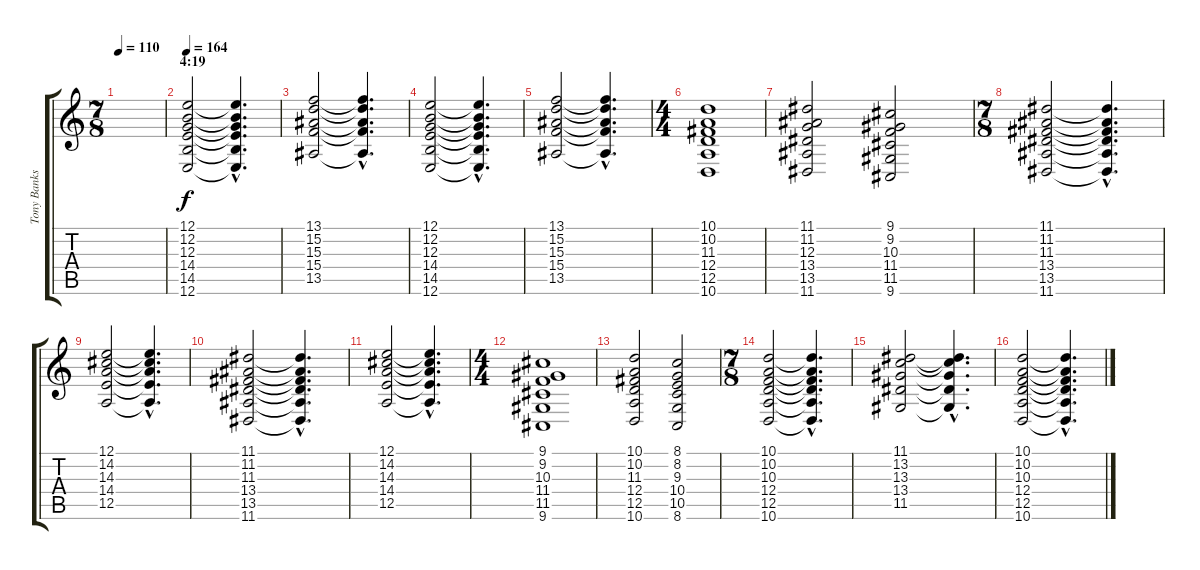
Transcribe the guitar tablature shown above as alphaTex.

\track ("Tony Banks (keyboards)" "Tony Banks") {instrument drawbarorgan}
\staff {score tabs}
\tuning (E4 B3 G3 D3 A2 E2) {hide}
\ts (7 8)
\tempo 110
\clef g2
\ks c
|
\section ("" "4:19")
\tempo 164
(12.1 12.2 12.3 14.4 14.5 12.6).2{instrument drawbarorgan} (12.1{hac t} 12.2{hac t} 12.3{hac t} 14.4{hac t} 14.5{hac t} 12.6{hac t}).4{d} |
(13.1 15.2 15.3 15.4 13.5).2 (13.1{hac t} 15.2{hac t} 15.3{hac t} 15.4{hac t} 13.5{hac t}).4{d} |
(12.1 12.2 12.3 14.4 14.5 12.6).2 (12.1{hac t} 12.2{hac t} 12.3{hac t} 14.4{hac t} 14.5{hac t} 12.6{hac t}).4{d} |
(13.1 15.2 15.3 15.4 13.5).2 (13.1{hac t} 15.2{hac t} 15.3{hac t} 15.4{hac t} 13.5{hac t}).4{d} |
\ts (4 4)
(10.1 10.2 11.3 12.4 12.5 10.6).1 |
(11.1 11.2 12.3 13.4 13.5 11.6).2 (9.1 9.2 10.3 11.4 11.5 9.6).2 |
\ts (7 8)
(11.1 11.2 11.3 13.4 13.5 11.6).2 (11.1{hac t} 11.2{hac t} 11.3{hac t} 13.4{hac t} 13.5{hac t} 11.6{hac t}).4{d} |
(12.1 14.2 14.3 14.4 12.5).2 (12.1{hac t} 14.2{hac t} 14.3{hac t} 14.4{hac t} 12.5{hac t}).4{d} |
(11.1 11.2 11.3 13.4 13.5 11.6).2 (11.1{hac t} 11.2{hac t} 11.3{hac t} 13.4{hac t} 13.5{hac t} 11.6{hac t}).4{d} |
(12.1 14.2 14.3 14.4 12.5).2 (12.1{hac t} 14.2{hac t} 14.3{hac t} 14.4{hac t} 12.5{hac t}).4{d} |
\ts (4 4)
(9.1 9.2 10.3 11.4 11.5 9.6).1 |
(10.1 10.2 11.3 12.4 12.5 10.6).2 (8.1 8.2 9.3 10.4 10.5 8.6).2 |
\ts (7 8)
(10.1 10.2 10.3 12.4 12.5 10.6).2 (10.1{hac t} 10.2{hac t} 10.3{hac t} 12.4{hac t} 12.5{hac t} 10.6{hac t}).4{d} |
(11.1 13.2 13.3 13.4 11.5).2 (11.1{hac t} 13.2{hac t} 13.3{hac t} 13.4{hac t} 11.5{hac t}).4{d} |
(10.1 10.2 10.3 12.4 12.5 10.6).2 (10.1{hac t} 10.2{hac t} 10.3{hac t} 12.4{hac t} 12.5{hac t} 10.6{hac t}).4{d}
